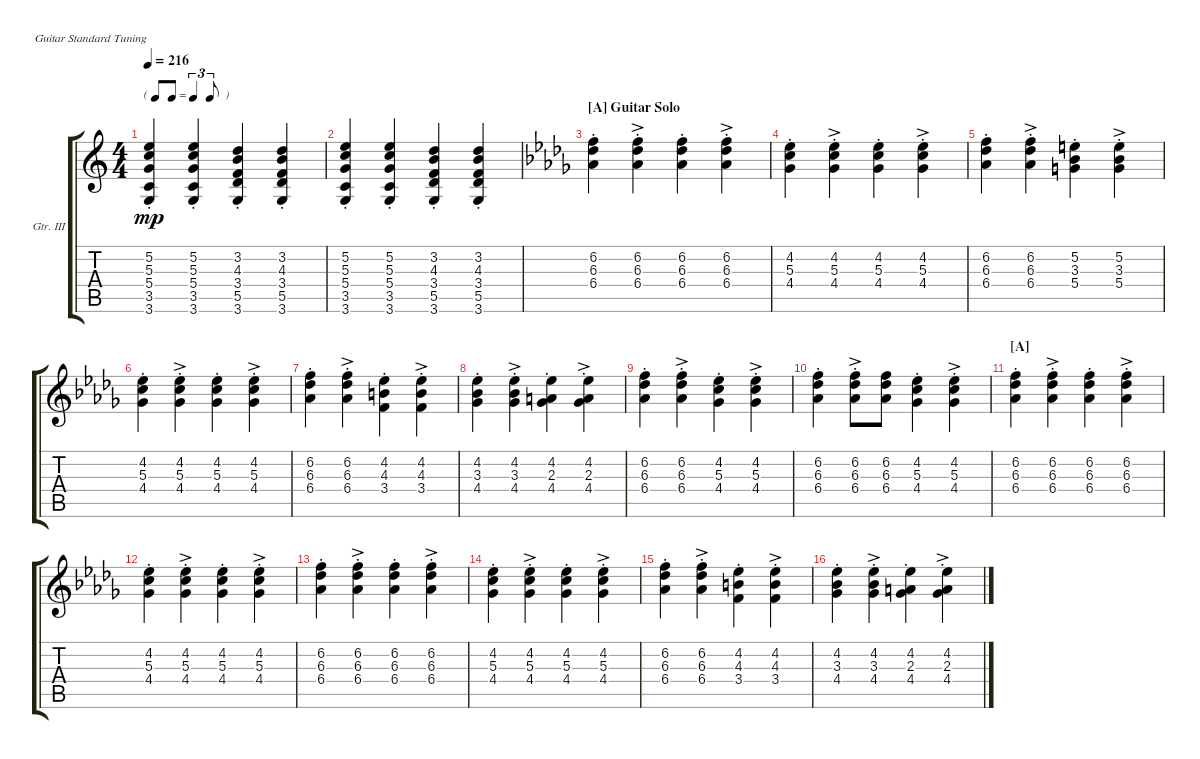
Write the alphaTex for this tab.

\defaultSystemsLayout 4
\bracketExtendMode groupsimilarinstruments
\firstSystemTrackNameOrientation horizontal
\otherSystemsTrackNameOrientation horizontal
\track ("Guitar III" "Gtr. III") {instrument acousticguitarsteel}
\staff {score tabs}
\tuning (E4 B3 G3 D3 A2 E2)
\ts (4 4)
\tf triplet8th
\tempo 216
\clef g2
\scale
0.333333
\ks c
(5.2{st} 5.3{st} 5.4{st} 3.5{st} 3.6{st}).4{dy mp} (5.2{st} 5.3{st} 5.4{st} 3.5{st} 3.6{st}).4 (3.6{st} 5.5{st} 3.4{st} 4.3{st} 3.2{st}).4 (3.6{st} 5.5{st} 3.4{st} 4.3{st} 3.2{st}).4 |
\scale
0.241245 (5.2{st} 5.3{st} 5.4{st} 3.5{st} 3.6{st}).4 (5.2{st} 5.3{st} 5.4{st} 3.5{st} 3.6{st}).4 (3.6{st} 5.5{st} 3.4{st} 4.3{st} 3.2{st}).4 (3.6{st} 5.5{st} 3.4{st} 4.3{st} 3.2{st}).4 |
\section ("A" "Guitar Solo")
\scale
0.51751
\ks db
(6.2{st} 6.3{st} 6.4{st}).4 (6.2{ac st} 6.3{ac st} 6.4{ac st}).4 (6.2{st} 6.3{st} 6.4{st}).4 (6.2{ac st} 6.3{ac st} 6.4{ac st}).4 |
\scale
0.241245 (4.4{st} 5.3{st} 4.2{st}).4 (4.4{ac st} 5.3{ac st} 4.2{ac st}).4 (4.4{st} 5.3{st} 4.2{st}).4 (4.4{ac st} 5.3{ac st} 4.2{ac st}).4 |
\scale
0.333333 (6.2{st} 6.3{st} 6.4{st}).4 (6.2{ac st} 6.3{ac st} 6.4{ac st}).4 (5.2{st} 3.3{st} 5.4{st}).4 (5.2{ac st} 3.3{ac st} 5.4{ac st}).4 |
\scale
0.333333 (4.4{st} 5.3{st} 4.2{st}).4 (4.4{ac st} 5.3{ac st} 4.2{ac st}).4 (4.4{st} 5.3{st} 4.2{st}).4 (4.4{ac st} 5.3{ac st} 4.2{ac st}).4 |
\scale
0.333333 (6.2{st} 6.3{st} 6.4{st}).4 (6.2{ac st} 6.3{ac st} 6.4{ac st}).4 (4.2{st} 4.3{st} 3.4{st}).4 (4.2{ac st} 4.3{ac st} 3.4{ac st}).4 |
\scale
0.333333 (4.2{st} 3.3{st} 4.4{st}).4 (4.2{ac st} 3.3{ac st} 4.4{ac st}).4 (4.2{st} 2.3{st} 4.4{st}).4 (4.2{ac st} 2.3{ac st} 4.4{ac st}).4 |
\scale
0.333333 (6.2{st} 6.3{st} 6.4{st}).4 (6.2{ac st} 6.3{ac st} 6.4{ac st}).4 (4.4{st} 5.3{st} 4.2{st}).4 (4.4{ac st} 5.3{ac st} 4.2{ac st}).4 |
\scale
0.333333 (6.2{st} 6.3{st} 6.4{st}).4 (6.2{ac st} 6.3{ac st} 6.4{ac st}).8 (6.4 6.3 6.2).8 (4.4{st} 5.3{st} 4.2{st}).4 (4.4{ac st} 5.3{ac st} 4.2{ac st}).4 |
\section ("A" "")
\scale
0.333333 (6.2{st} 6.3{st} 6.4{st}).4 (6.2{ac st} 6.3{ac st} 6.4{ac st}).4 (6.2{st} 6.3{st} 6.4{st}).4 (6.2{ac st} 6.3{ac st} 6.4{ac st}).4 |
\scale
0.333333 (4.4{st} 5.3{st} 4.2{st}).4 (4.4{ac st} 5.3{ac st} 4.2{ac st}).4 (4.4{st} 5.3{st} 4.2{st}).4 (4.4{ac st} 5.3{ac st} 4.2{ac st}).4 |
\scale
0.333333 (6.2{st} 6.3{st} 6.4{st}).4 (6.2{ac st} 6.3{ac st} 6.4{ac st}).4 (6.2{st} 6.3{st} 6.4{st}).4 (6.2{ac st} 6.3{ac st} 6.4{ac st}).4 |
\scale
0.333333 (4.4{st} 5.3{st} 4.2{st}).4 (4.4{ac st} 5.3{ac st} 4.2{ac st}).4 (4.4{st} 5.3{st} 4.2{st}).4 (4.4{ac st} 5.3{ac st} 4.2{ac st}).4 |
\scale
0.333333 (6.2{st} 6.3{st} 6.4{st}).4 (6.2{ac st} 6.3{ac st} 6.4{ac st}).4 (4.2{st} 4.3{st} 3.4{st}).4 (4.2{ac st} 4.3{ac st} 3.4{ac st}).4 |
\scale
0.333333 (4.2{st} 3.3{st} 4.4{st}).4 (4.2{ac st} 3.3{ac st} 4.4{ac st}).4 (4.2{st} 2.3{st} 4.4{st}).4 (4.2{ac st} 2.3{ac st} 4.4{ac st}).4
